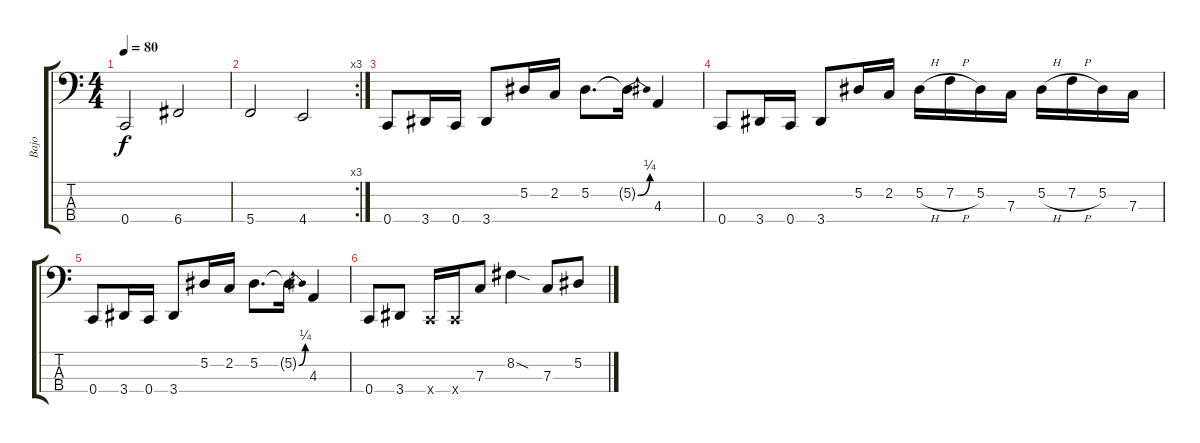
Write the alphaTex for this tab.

\track ("Bajo" "Bajo") {instrument electricbassfinger}
\staff {score tabs}
\tuning (Eb2 Bb1 F1 C1) {hide}
\ts (4 4)
\tempo 80
\clef f4
\ks c
0.4.2{dy f} 6.4.2 |
\rc 3
5.4.2 4.4.2 |
0.4.8 3.4.16 0.4.16 3.4.8 5.2.16 2.2.16 5.2.8{d} 5.2{be (bend 0 0 60 1) t}.16 4.3.4 |
0.4.8 3.4.16 0.4.16 3.4.8 5.2.16 2.2.16 5.2{h}.16 7.2{h}.16 5.2.16 7.3.16 5.2{h}.16 7.2{h}.16 5.2.16 7.3.16 |
0.4.8 3.4.16 0.4.16 3.4.8 5.2.16 2.2.16 5.2.8{d} 5.2{be (bend 0 0 60 1) t}.16 4.3.4 |
0.4.8 3.4.8 0.4{x}.16 0.4{x}.16 7.3.8 8.2{sod}.4 7.3.8 5.2.8
